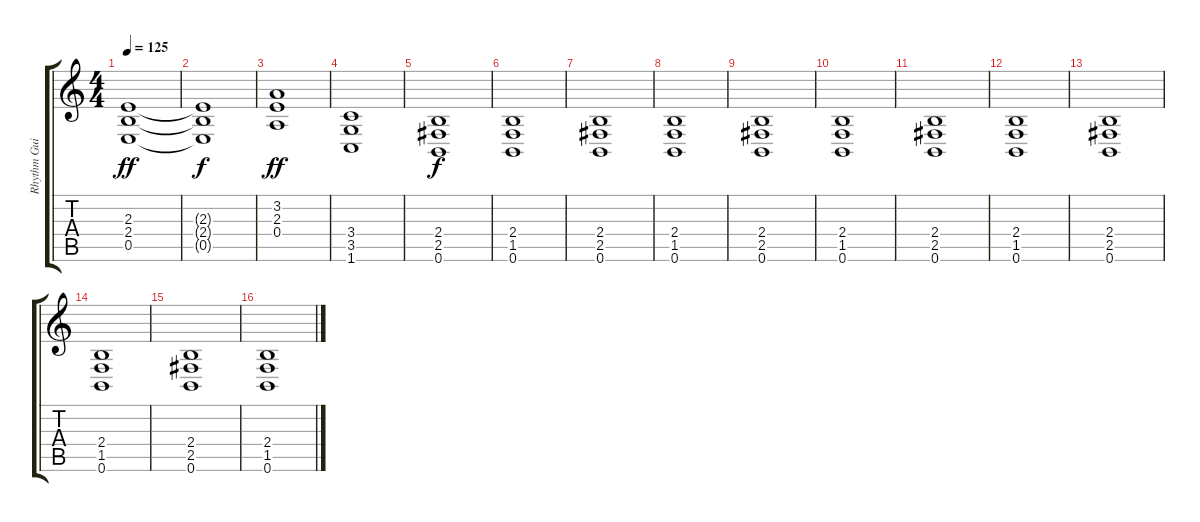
\track ("Rhythm Guitar" "Rhythm Gui") {instrument distortionguitar}
\staff {score tabs}
\tuning (B3 Gb3 D3 A2 E2 B1) {hide}
\ts (4 4)
\tempo 125
\clef g2
\ks c
(2.3 2.4 0.5).1{dy ff} |
(2.3{t} 2.4{t} 0.5{t}).1{dy f} |
(3.2 2.3 0.4).1{dy ff} |
(3.4 3.5 1.6).1 |
(2.4 2.5 0.6).1{dy f} |
(2.4 1.5 0.6).1 |
(2.4 2.5 0.6).1 |
(2.4 1.5 0.6).1 |
(2.4 2.5 0.6).1 |
(2.4 1.5 0.6).1 |
(2.4 2.5 0.6).1 |
(2.4 1.5 0.6).1 |
(2.4 2.5 0.6).1 |
(2.4 1.5 0.6).1 |
(2.4 2.5 0.6).1 |
(2.4 1.5 0.6).1
